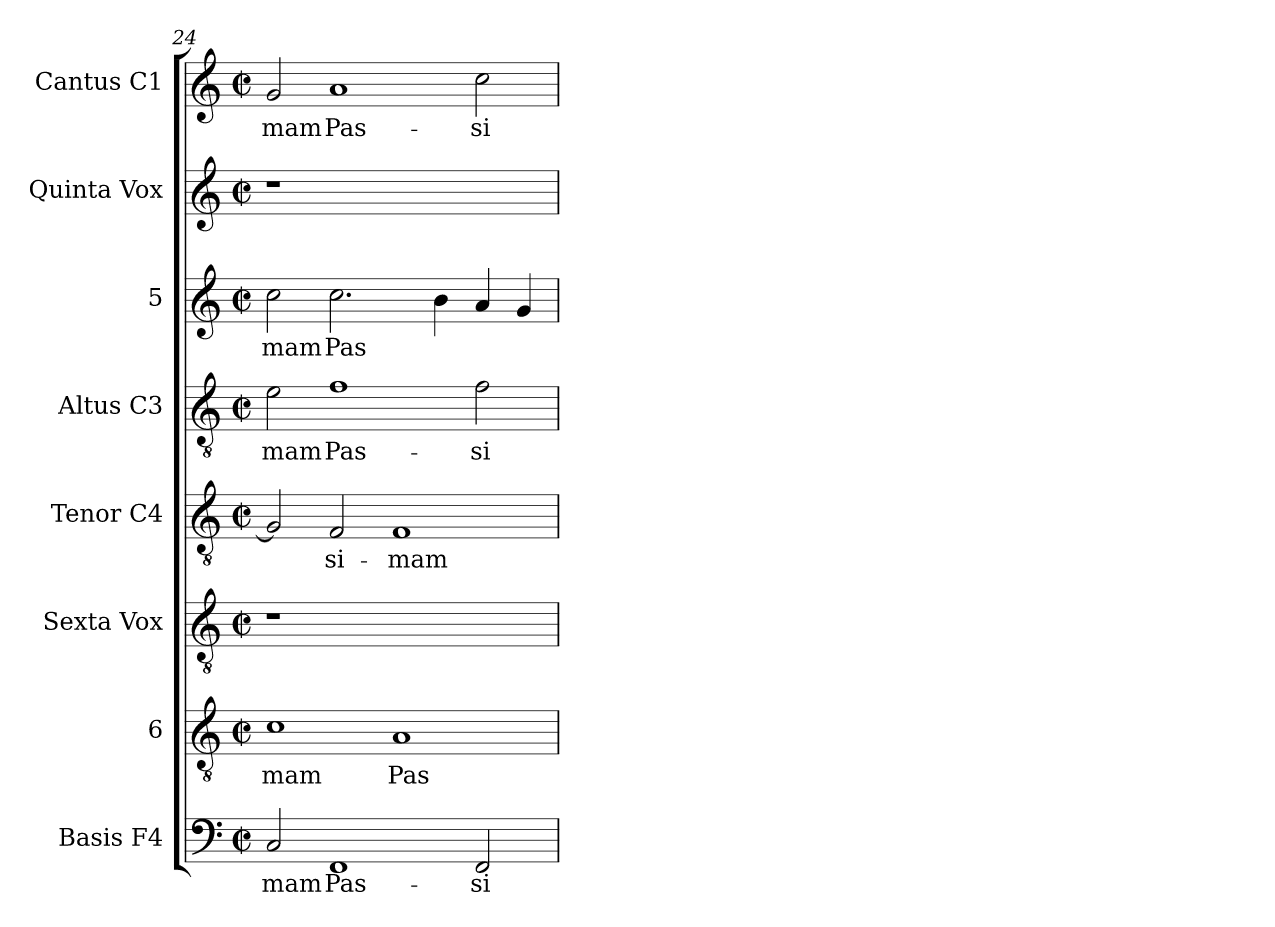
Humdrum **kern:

**kern	**text	**kern	**text	**kern	**kern	**text	**kern	**text	**kern	**text	**kern	**kern	**text
*part8	*part8	*part7	*part7	*part6	*part5	*part5	*part4	*part4	*part3	*part3	*part2	*part1	*part1
*staff8	*staff8	*staff7	*staff7	*staff6	*staff5	*staff5	*staff4	*staff4	*staff3	*staff3	*staff2	*staff1	*staff1
*I"Basis  F4	*	*I"6	*	*I"Sexta  Vox	*I"Tenor  C4	*	*I"Altus  C3	*	*I"5	*	*I"Quinta  Vox	*I"Cantus  C1	*
*I'B	*	*	*	*	*I'T	*	*I'A	*	*	*	*	*I'C	*
*clefF4	*	*clefGv2	*	*clefGv2	*clefGv2	*	*clefGv2	*	*clefG2	*	*clefG2	*clefG2	*
*k[]	*	*k[]	*	*k[]	*k[]	*	*k[]	*	*k[]	*	*k[]	*k[]	*
*C:	*	*C:	*	*C:	*C:	*	*C:	*	*C:	*	*C:	*C:	*
*M2/2	*	*M2/2	*	*M2/2	*M2/2	*	*M2/2	*	*M2/2	*	*M2/2	*M2/2	*
*met(c|)	*	*met(c|)	*	*met(c|)	*met(c|)	*	*met(c|)	*	*met(c|)	*	*met(c|)	*met(c|)	*
=24	=24	=24	=24	=24	=24	=24	=24	=24	=24	=24	=24	=24	=24
!	!LO:LY:b:cj	!	!LO:LY:b:cj	!	!	!LO:LY:b:cj	!	!LO:LY:b:cj	!	!LO:LY:b:cj	!	!	!LO:LY:b:cj
2C/	-mam	1c	-mam	1r	2G/]	--	2e\	-mam	2cc\	-mam	1r	2g/	-mam
!	!LO:LY:b:cj	!	!	!	!	!LO:LY:b:cj	!	!LO:LY:b:cj	!	!LO:LY:b:cj	!	!	!LO:LY:b:cj
1FF	Pas-	.	.	.	2F/	-si-	1f	Pas-	2.cc\	Pas-	.	1a	Pas-
!	!	!	!LO:LY:b:cj	!	!	!LO:LY:b:cj	!	!	!	!	!	!	!
.	.	1A	Pas-	1ryy	1F	-mam	.	.	.	.	1ryy	.	.
!	!	!	!	!	!	!	!	!	!	!LO:LY:b:cj	!	!	!
.	.	.	.	.	.	.	.	.	4b\	--	.	.	.
!	!LO:LY:b:cj	!	!	!	!	!	!	!LO:LY:b:cj	!	!LO:LY:b:cj	!	!	!LO:LY:b:cj
2FF/	-si-	.	.	.	.	.	2f\	-si-	4a/	--	.	2cc\	-si-
!	!	!	!	!	!	!	!	!	!	!LO:LY:b:cj	!	!	!
.	.	.	.	.	.	.	.	.	4g/	--	.	.	.
=	=	=	=	=	=	=	=	=	=	=	=	=	=
*-	*-	*-	*-	*-	*-	*-	*-	*-	*-	*-	*-	*-	*-
